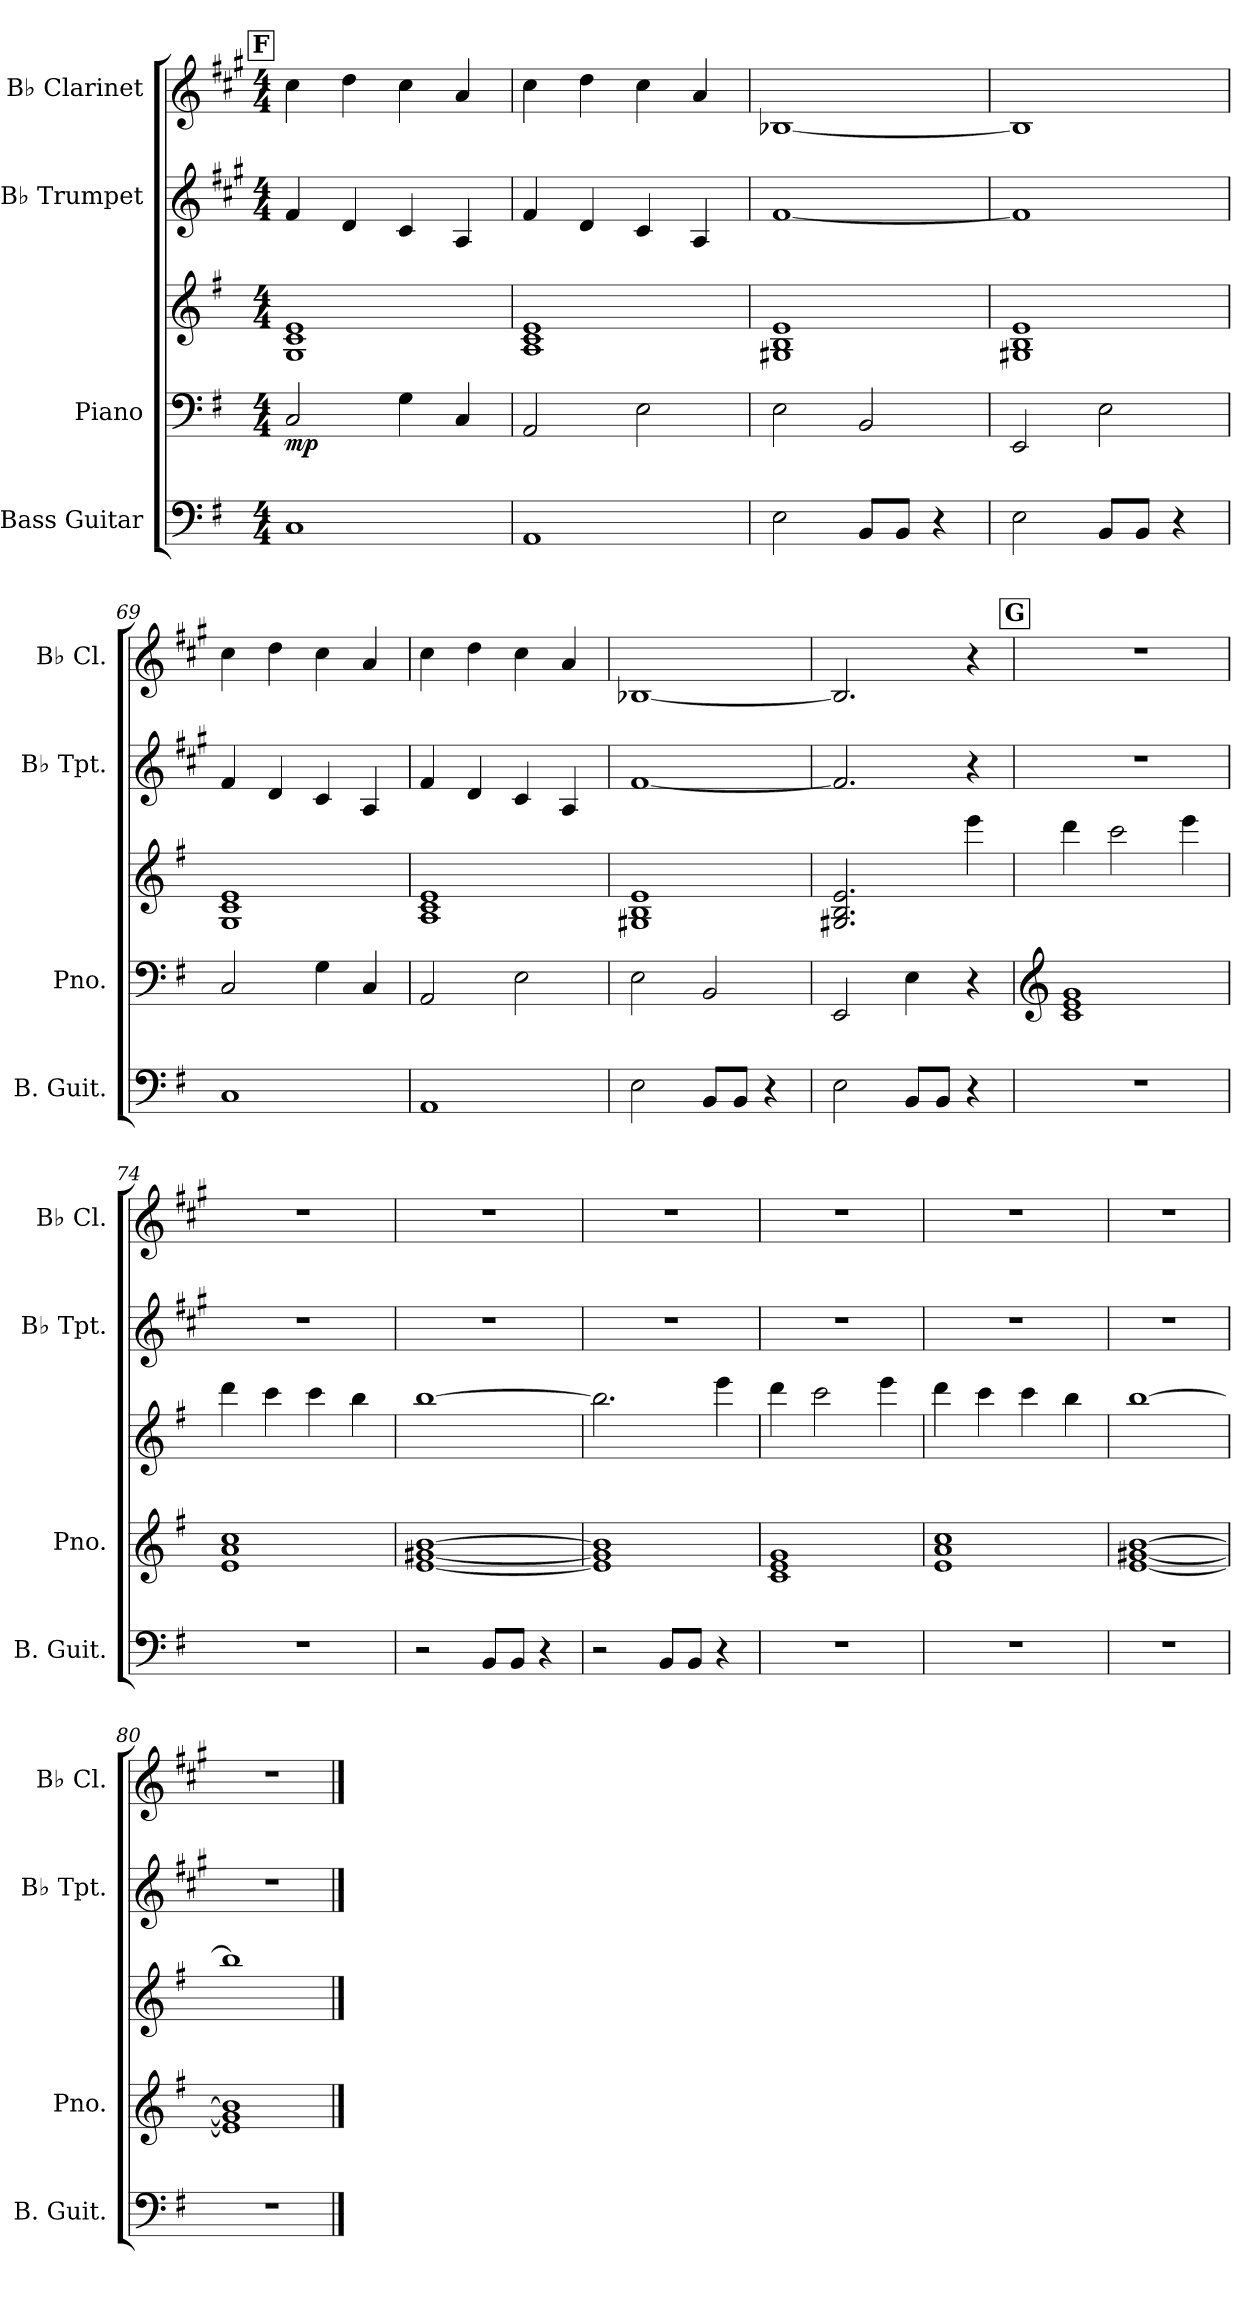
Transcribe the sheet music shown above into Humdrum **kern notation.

**kern	**kern	**kern	**dynam	**kern	**kern
*part4	*part3	*part3	*part3	*part2	*part1
*staff5	*staff4	*staff3	*staff3/4	*staff2	*staff1
*I"Bass Guitar	*I"Piano	*	*	*I"B♭ Trumpet	*I"B♭ Clarinet
*I'B. Guit.	*I'Pno.	*	*	*I'B♭ Tpt.	*I'B♭ Cl.
*clefF4	*clefF4	*clefG2	*	*clefG2	*clefG2
*ITrd7c12	*	*	*	*ITrd1c2	*ITrd1c2
*k[f#]	*k[f#]	*k[f#]	*	*k[f#]	*k[f#]
*M4/4	*M4/4	*M4/4	*	*M4/4	*M4/4
!!LO:REH:place=s1:a:B:fs=14:t=F
=65	=65	=65	=65	=65	=65
!	!	!	!LO:DY:b=2	!	!
1CC	2C/	1G 1c 1e	mp	4e/	4b\
.	.	.	.	4c/	4cc\
.	4G\	.	.	4B/	4b\
.	4C/	.	.	4G/	4g/
=66	=66	=66	=66	=66	=66
1AAA	2AA/	1A 1c 1e	.	4e/	4b\
.	.	.	.	4c/	4cc\
.	2E\	.	.	4B/	4b\
.	.	.	.	4G/	4g/
!!LO:PB:g=z
=67	=67	=67	=67	=67	=67
2EE\	2E\	1G#X 1B 1e	.	[1e	[1A-X
8BBB/L	2BB/	.	.	.	.
8BBB/J	.	.	.	.	.
4r	.	.	.	.	.
=68	=68	=68	=68	=68	=68
2EE\	2EE/	1G#X 1B 1e	.	1e]	1A-]
8BBB/L	2E\	.	.	.	.
8BBB/J	.	.	.	.	.
4r	.	.	.	.	.
=69	=69	=69	=69	=69	=69
1CC	2C/	1G 1c 1e	.	4e/	4b\
.	.	.	.	4c/	4cc\
.	4G\	.	.	4B/	4b\
.	4C/	.	.	4G/	4g/
=70	=70	=70	=70	=70	=70
1AAA	2AA/	1A 1c 1e	.	4e/	4b\
.	.	.	.	4c/	4cc\
.	2E\	.	.	4B/	4b\
.	.	.	.	4G/	4g/
=71	=71	=71	=71	=71	=71
2EE\	2E\	1G#X 1B 1e	.	[1e	[1A-X
8BBB/L	2BB/	.	.	.	.
8BBB/J	.	.	.	.	.
4r	.	.	.	.	.
=72	=72	=72	=72	=72	=72
2EE\	2EE/	2.G#X/ 2.B/ 2.e/	.	2.e/]	2.A-/]
8BBB/L	4E\	.	.	.	.
8BBB/J	.	.	.	.	.
4r	4r	4eee\	.	4r	4r
!!LO:REH:place=s1:a:B:fs=14:t=G
=73	=73	=73	=73	=73	=73
*	*clefG2	*	*	*	*
1r	1c 1e 1g	4ddd\	.	1r	1r
.	.	2ccc\	.	.	.
.	.	4eee\	.	.	.
!!LO:LB:g=z
=74	=74	=74	=74	=74	=74
1r	1e 1a 1cc	4ddd\	.	1r	1r
.	.	4ccc\	.	.	.
.	.	4ccc\	.	.	.
.	.	4bb\	.	.	.
=75	=75	=75	=75	=75	=75
2r	[1e [1g#X [1b	[1bb	.	1r	1r
8BBB/L	.	.	.	.	.
8BBB/J	.	.	.	.	.
4r	.	.	.	.	.
=76	=76	=76	=76	=76	=76
2r	1e] 1g#] 1b]	2.bb\]	.	1r	1r
8BBB/L	.	.	.	.	.
8BBB/J	.	.	.	.	.
4r	.	4eee\	.	.	.
=77	=77	=77	=77	=77	=77
1r	1c 1e 1g	4ddd\	.	1r	1r
.	.	2ccc\	.	.	.
.	.	4eee\	.	.	.
=78	=78	=78	=78	=78	=78
1r	1e 1a 1cc	4ddd\	.	1r	1r
.	.	4ccc\	.	.	.
.	.	4ccc\	.	.	.
.	.	4bb\	.	.	.
=79	=79	=79	=79	=79	=79
1r	[1e [1g#X [1b	[1bb	.	1r	1r
=80	=80	=80	=80	=80	=80
1r	1e] 1g#] 1b]	1bb]	.	1r	1r
==	==	==	==	==	==
*-	*-	*-	*-	*-	*-
